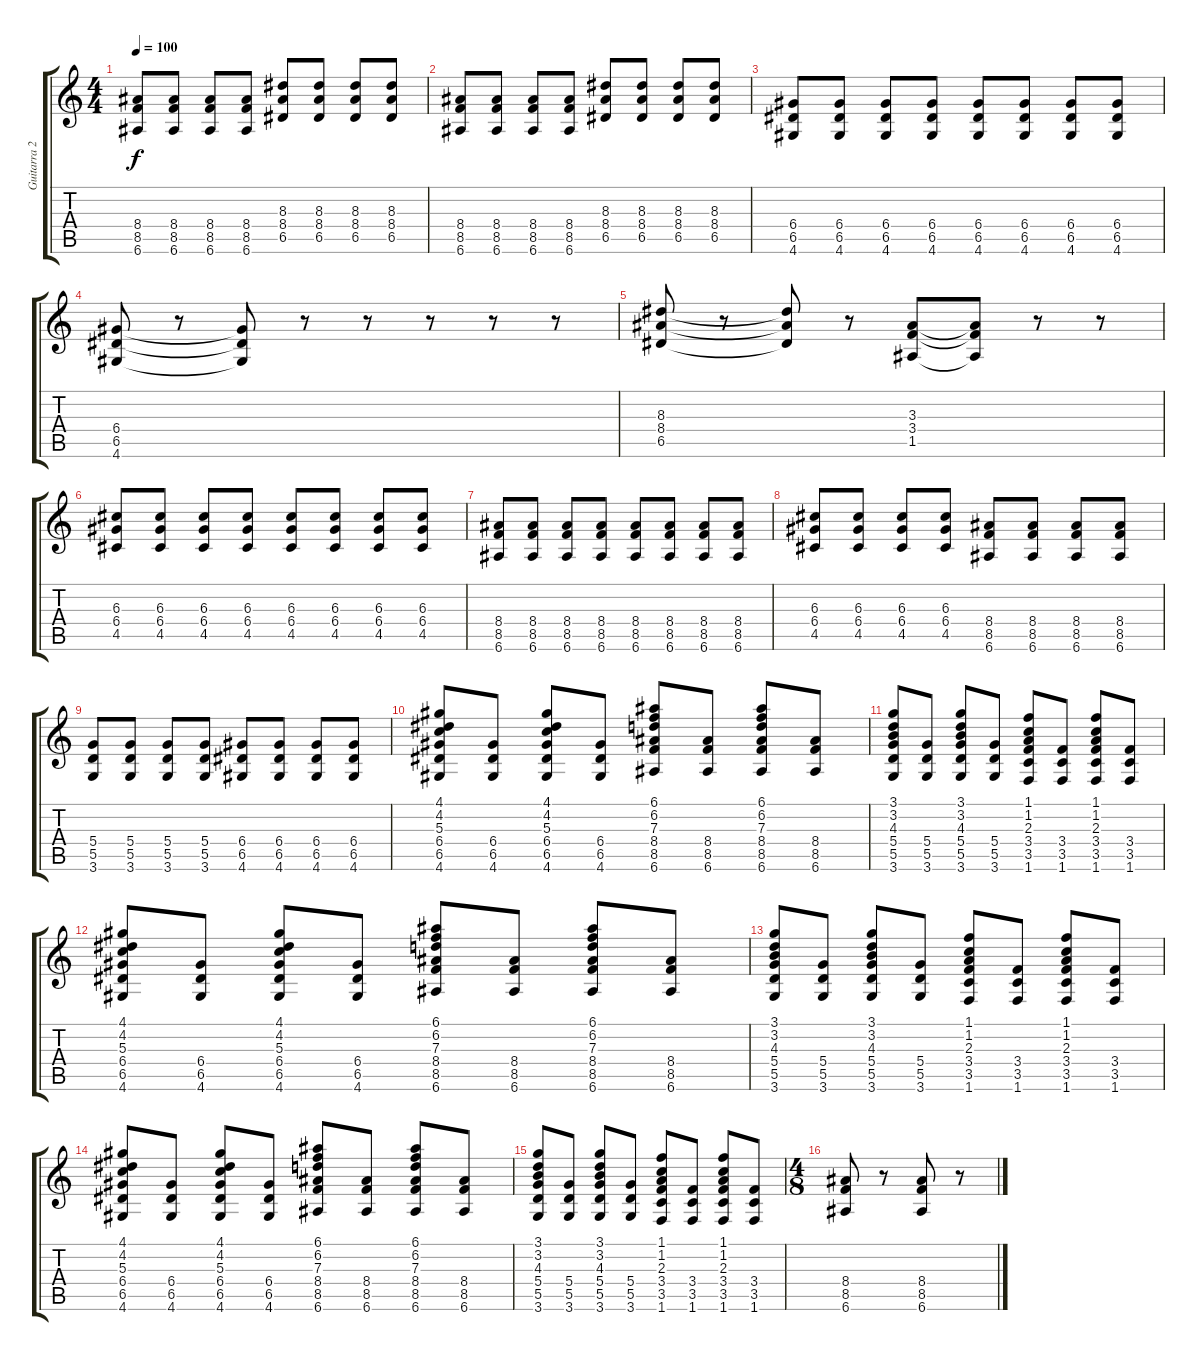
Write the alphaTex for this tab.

\track ("Guitarra 2" "Guitarra 2") {instrument electricguitarclean}
\staff {score tabs}
\tuning (E4 B3 G3 D3 A2 E2) {hide}
\ts (4 4)
\tempo 100
\clef g2
\ks c
(8.4 8.5 6.6).8{dy f} (8.4 8.5 6.6).8 (8.4 8.5 6.6).8 (8.4 8.5 6.6).8 (8.3 8.4 6.5).8 (8.3 8.4 6.5).8 (8.3 8.4 6.5).8 (8.3 8.4 6.5).8 |
(8.4 8.5 6.6).8 (8.4 8.5 6.6).8 (8.4 8.5 6.6).8 (8.4 8.5 6.6).8 (8.3 8.4 6.5).8 (8.3 8.4 6.5).8 (8.3 8.4 6.5).8 (8.3 8.4 6.5).8 |
(6.4 6.5 4.6).8 (6.4 6.5 4.6).8 (6.4 6.5 4.6).8 (6.4 6.5 4.6).8 (6.4 6.5 4.6).8 (6.4 6.5 4.6).8 (6.4 6.5 4.6).8 (6.4 6.5 4.6).8 |
(6.4 6.5 4.6).8 r.8 (6.4{t} 6.5{t} 4.6{t}).8 r.8 r.8 r.8 r.8 r.8 |
(8.3 8.4 6.5).8 r.8 (8.3{t} 8.4{t} 6.5{t}).8 r.8 (3.3 3.4 1.5).8 (3.3{t} 3.4{t} 1.5{t}).8 r.8 r.8 |
(6.3 6.4 4.5).8 (6.3 6.4 4.5).8 (6.3 6.4 4.5).8 (6.3 6.4 4.5).8 (6.3 6.4 4.5).8 (6.3 6.4 4.5).8 (6.3 6.4 4.5).8 (6.3 6.4 4.5).8 |
(8.4 8.5 6.6).8 (8.4 8.5 6.6).8 (8.4 8.5 6.6).8 (8.4 8.5 6.6).8 (8.4 8.5 6.6).8 (8.4 8.5 6.6).8 (8.4 8.5 6.6).8 (8.4 8.5 6.6).8 |
(6.3 6.4 4.5).8 (6.3 6.4 4.5).8 (6.3 6.4 4.5).8 (6.3 6.4 4.5).8 (8.4 8.5 6.6).8 (8.4 8.5 6.6).8 (8.4 8.5 6.6).8 (8.4 8.5 6.6).8 |
(5.4 5.5 3.6).8 (5.4 5.5 3.6).8 (5.4 5.5 3.6).8 (5.4 5.5 3.6).8 (6.4 6.5 4.6).8 (6.4 6.5 4.6).8 (6.4 6.5 4.6).8 (6.4 6.5 4.6).8 |
(4.1 4.2 5.3 6.4 6.5 4.6).8 (6.4 6.5 4.6).8 (4.1 4.2 5.3 6.4 6.5 4.6).8 (6.4 6.5 4.6).8 (6.1 6.2 7.3 8.4 8.5 6.6).8 (8.4 8.5 6.6).8 (6.1 6.2 7.3 8.4 8.5 6.6).8 (8.4 8.5 6.6).8 |
(3.1 3.2 4.3 5.4 5.5 3.6).8 (5.4 5.5 3.6).8 (3.1 3.2 4.3 5.4 5.5 3.6).8 (5.4 5.5 3.6).8 (1.1 1.2 2.3 3.4 3.5 1.6).8 (3.4 3.5 1.6).8 (1.1 1.2 2.3 3.4 3.5 1.6).8 (3.4 3.5 1.6).8 |
(4.1 4.2 5.3 6.4 6.5 4.6).8 (6.4 6.5 4.6).8 (4.1 4.2 5.3 6.4 6.5 4.6).8 (6.4 6.5 4.6).8 (6.1 6.2 7.3 8.4 8.5 6.6).8 (8.4 8.5 6.6).8 (6.1 6.2 7.3 8.4 8.5 6.6).8 (8.4 8.5 6.6).8 |
(3.1 3.2 4.3 5.4 5.5 3.6).8 (5.4 5.5 3.6).8 (3.1 3.2 4.3 5.4 5.5 3.6).8 (5.4 5.5 3.6).8 (1.1 1.2 2.3 3.4 3.5 1.6).8 (3.4 3.5 1.6).8 (1.1 1.2 2.3 3.4 3.5 1.6).8 (3.4 3.5 1.6).8 |
(4.1 4.2 5.3 6.4 6.5 4.6).8 (6.4 6.5 4.6).8 (4.1 4.2 5.3 6.4 6.5 4.6).8 (6.4 6.5 4.6).8 (6.1 6.2 7.3 8.4 8.5 6.6).8 (8.4 8.5 6.6).8 (6.1 6.2 7.3 8.4 8.5 6.6).8 (8.4 8.5 6.6).8 |
(3.1 3.2 4.3 5.4 5.5 3.6).8 (5.4 5.5 3.6).8 (3.1 3.2 4.3 5.4 5.5 3.6).8 (5.4 5.5 3.6).8 (1.1 1.2 2.3 3.4 3.5 1.6).8 (3.4 3.5 1.6).8 (1.1 1.2 2.3 3.4 3.5 1.6).8 (3.4 3.5 1.6).8 |
\ts (4 8)
(8.4 8.5 6.6).8 r.8 (8.4 8.5 6.6).8 r.8
